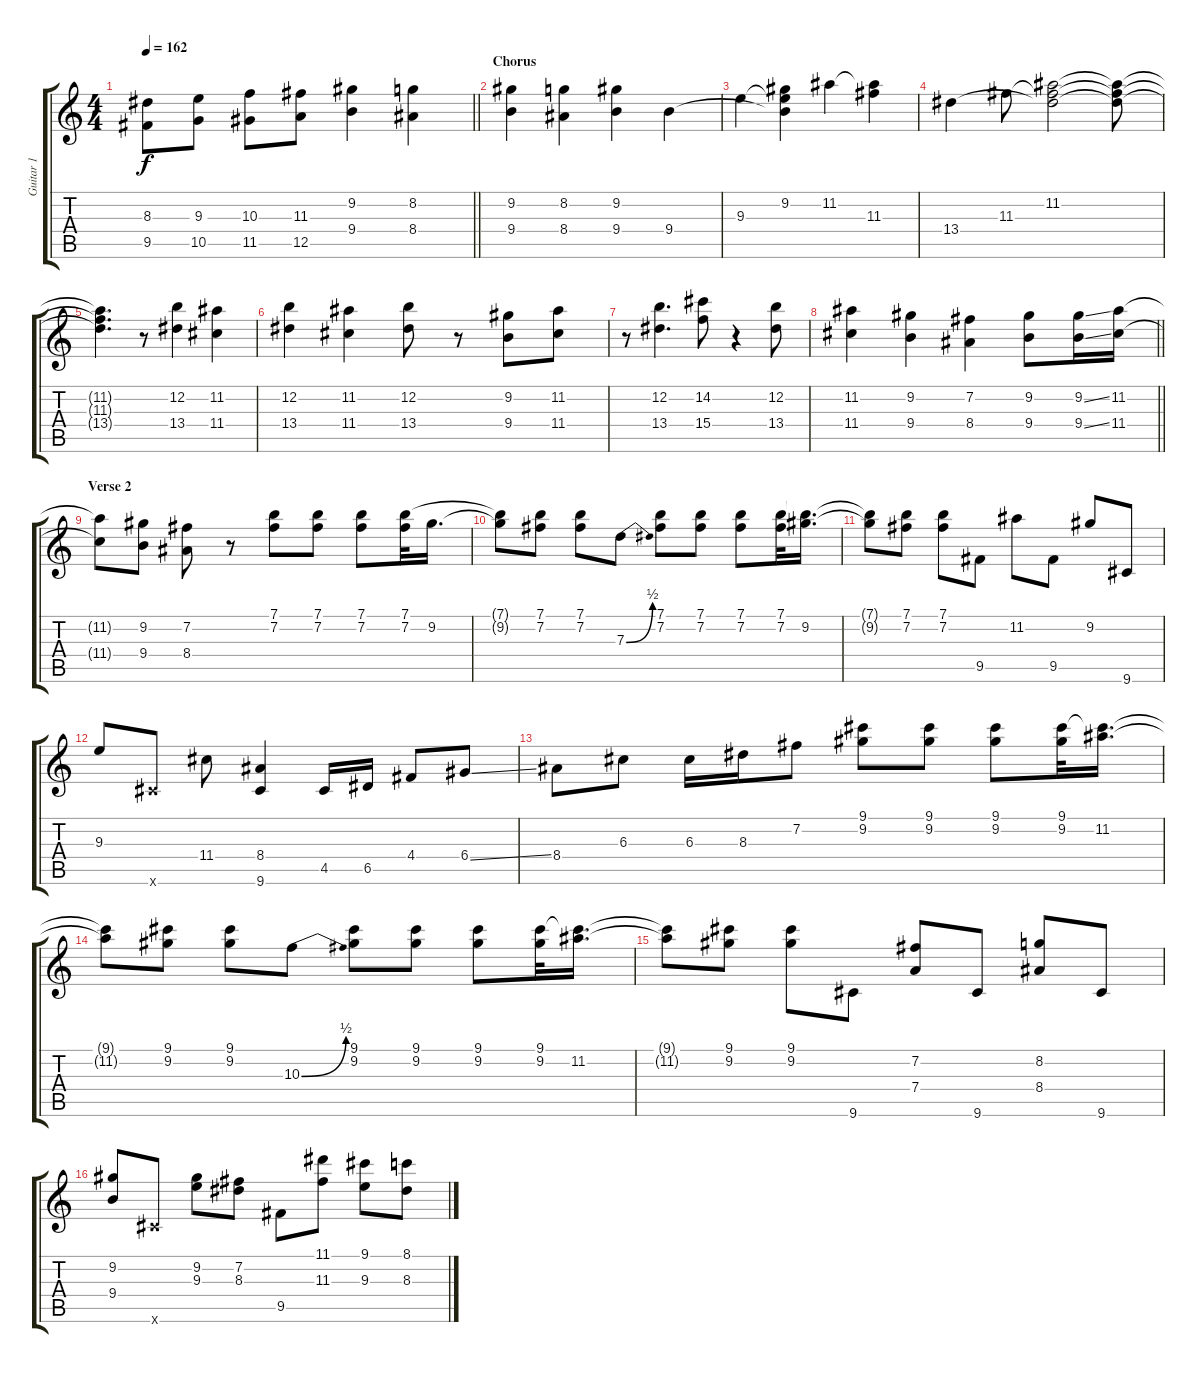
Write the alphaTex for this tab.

\track ("Guitar 1" "Guitar 1") {instrument distortionguitar}
\staff {score tabs}
\tuning (E4 B3 G3 D3 A2 E2) {hide}
\ts (4 4)
\tempo 162
\clef g2
\barLineRight lightlight
\ks c
(8.3 9.5).8{dy f} (9.3 10.5).8 (10.3 11.5).8 (11.3 12.5).8 (9.2 9.4).4 (8.2 8.4).4 |
\section ("" "Chorus")
(9.2 9.4).4 (8.2 8.4).4 (9.2 9.4).4 9.4.4 |
9.3.4 (9.2 9.3{t} 9.4{t}).4 11.2.4 (11.2{t} 11.3).4 |
13.4.4 11.3.8 (11.2 11.3{t} 13.4{t}).2 (11.2{t} 11.3{t} 13.4{t}).8 |
(11.2{t} 11.3{t} 13.4{t}).4{d} r.8 (12.2 13.4).4 (11.2 11.4).4 |
(12.2 13.4).4 (11.2 11.4).4 (12.2 13.4).8 r.8 (9.2 9.4).8 (11.2 11.4).8 |
r.8 (12.2 13.4).4{d} (14.2 15.4).8 r.4 (12.2 13.4).8 |
\barLineRight lightlight
(11.2 11.4).4 (9.2 9.4).4 (7.2 8.4).4 (9.2 9.4).8 (9.2{ss} 9.4{ss}).16 (11.2 11.4).16 |
\section ("" "Verse 2")
(11.2{t} 11.4{t}).8 (9.2 9.4).8 (7.2 8.4).8 r.8 (7.1 7.2).8 (7.1 7.2).8 (7.1 7.2).8 (7.1 7.2).32 9.2.16{d} |
(7.1{t} 9.2{t}).8 (7.1 7.2).8 (7.1 7.2).8 7.3{be (bend 0 0 60 2)}.8 (7.1 7.2).8 (7.1 7.2).8 (7.1 7.2).8 (7.1 7.2).32 (7.1{t} 9.2).16{d} |
(7.1{t} 9.2{t}).8 (7.1 7.2).8 (7.1 7.2).8 9.5.8 11.2.8 9.5.8 9.2.8 9.6.8 |
9.3.8 9.6{x}.8 11.4.8 (8.4 9.6).4 4.5.16 6.5.16 4.4.8 6.4{ss}.8 |
8.4.8 6.3.8 6.3.16 8.3.16 7.2.8 (9.1 9.2).8 (9.1 9.2).8 (9.1 9.2).8 (9.1 9.2).32 (9.1{t} 11.2).16{d} |
(9.1{t} 11.2{t}).8 (9.1 9.2).8 (9.1 9.2).8 10.3{be (bend 0 0 60 2)}.8 (9.1 9.2).8 (9.1 9.2).8 (9.1 9.2).8 (9.1 9.2).32 (9.1{t} 11.2).16{d} |
(9.1{t} 11.2{t}).8 (9.1 9.2).8 (9.1 9.2).8 9.6.8 (7.2 7.4).8 9.6.8 (8.2 8.4).8 9.6.8 |
(9.2 9.4).8 9.6{x}.8 (9.2 9.3).8 (7.2 8.3).8 9.5.8 (11.1 11.3).8 (9.1 9.3).8 (8.1 8.3).8
